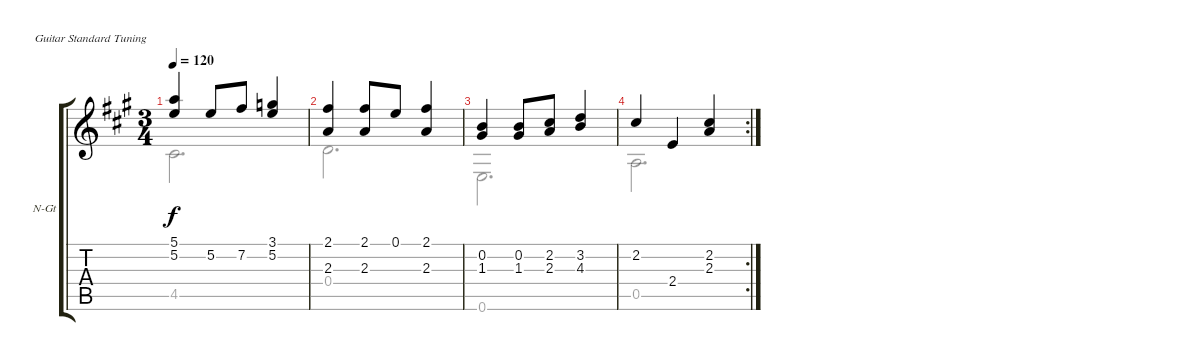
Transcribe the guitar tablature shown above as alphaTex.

\bracketExtendMode groupsimilarinstruments
\firstSystemTrackNameOrientation horizontal
\otherSystemsTrackNameOrientation horizontal
\track ("Menuett" "N-Gt") {instrument acousticguitarnylon}
\staff {score tabs}
\tuning (E4 B3 G3 D3 A2 E2)
\voice
\ts (3 4)
\tempo 120
\clef g2
\ks a
(5.1 5.2).4{dy f} 5.2.8 7.2.8 (3.1 5.2).4 |
(2.1 2.3).4 (2.1 2.3).8 0.1.8 (2.1 2.3).4 |
(0.2 1.3).4 (0.2 1.3).8 (2.2 2.3).8 (3.2 4.3).4 |
\rc 2
2.2.4 2.4.4 (2.2 2.3).4
\voice
\clef g2
\ottava regular
\simile none
\ks a
4.5.2{d dy f} |
0.4.2{d} |
0.6.2{d} |
0.5.2{d}
